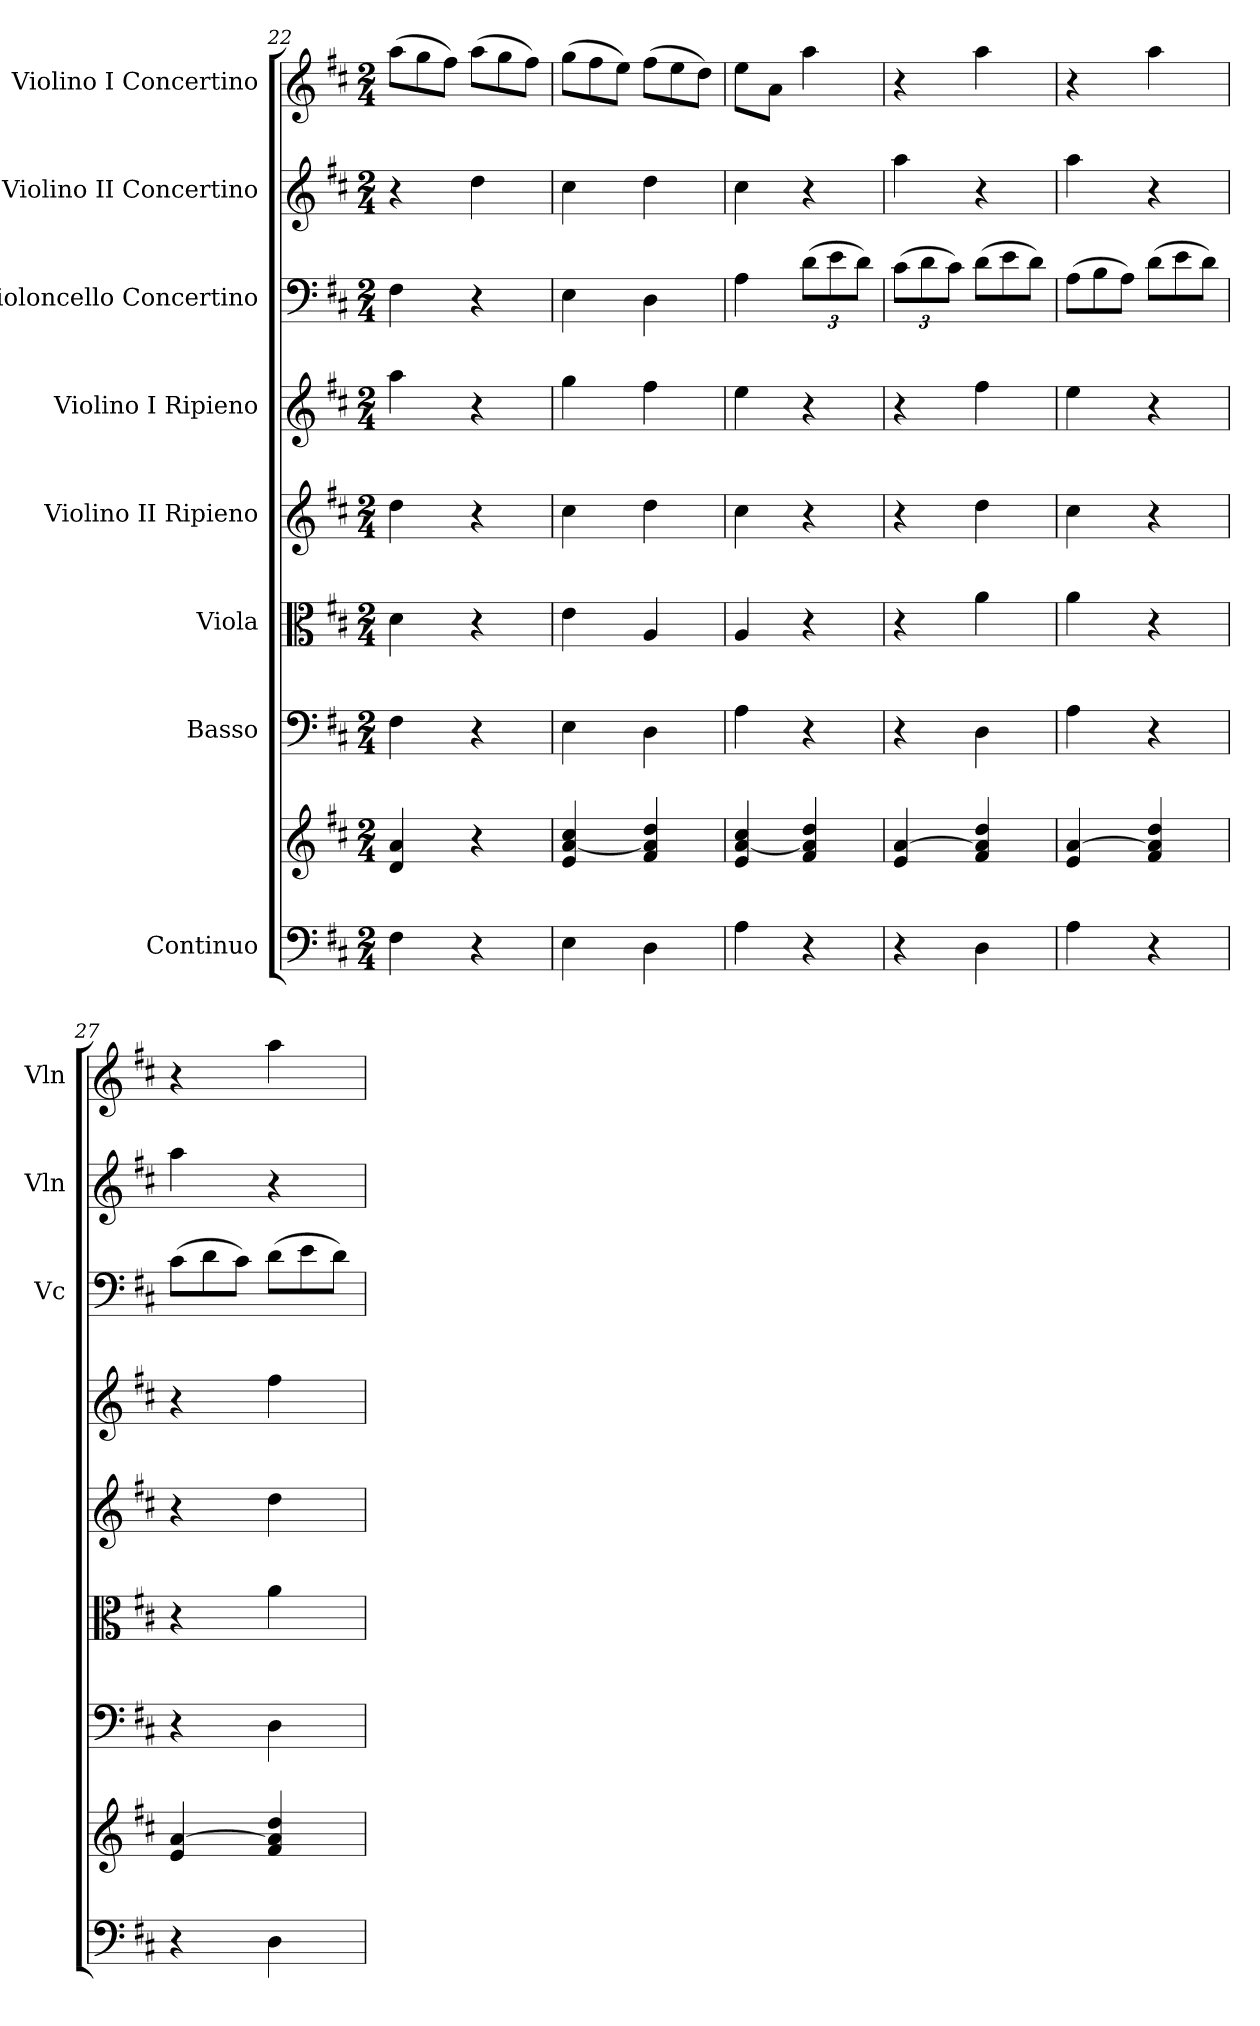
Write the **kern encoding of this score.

**kern	**kern	**kern	**kern	**kern	**kern	**kern	**kern	**kern
*part8	*part8	*part7	*part6	*part5	*part4	*part3	*part2	*part1
*staff9	*staff8	*staff7	*staff6	*staff5	*staff4	*staff3	*staff2	*staff1
*I"Continuo	*	*I"Basso	*I"Viola	*I"Violino II Ripieno	*I"Violino I Ripieno	*I"Violoncello Concertino	*I"Violino II Concertino	*I"Violino I Concertino
*	*	*	*	*	*	*I'Vc	*I'Vln	*I'Vln
!!LO:LB:g=z
*clefF4	*clefG2	*clefF4	*clefC3	*clefG2	*clefG2	*clefF4	*clefG2	*clefG2
*k[f#c#]	*k[f#c#]	*k[f#c#]	*k[f#c#]	*k[f#c#]	*k[f#c#]	*k[f#c#]	*k[f#c#]	*k[f#c#]
*M2/4	*M2/4	*M2/4	*M2/4	*M2/4	*M2/4	*M2/4	*M2/4	*M2/4
*	*	*	*	*	*	*	*	*Xtuplet
=22	=22	=22	=22	=22	=22	=22	=22	=22
4F#\	4d/ 4a/	4F#\	4d\	4dd\	4aa\	4F#\	4r	(>12aa\L
.	.	.	.	.	.	.	.	12gg\
.	.	.	.	.	.	.	.	12ff#\J)
4r	4r	4r	4r	4r	4r	4r	4dd\	(>12aa\L
.	.	.	.	.	.	.	.	12gg\
.	.	.	.	.	.	.	.	12ff#\J)
=23	=23	=23	=23	=23	=23	=23	=23	=23
4E\	4e/ [4a/ 4cc#/	4E\	4e\	4cc#\	4gg\	4E\	4cc#\	(>12gg\L
.	.	.	.	.	.	.	.	12ff#\
.	.	.	.	.	.	.	.	12ee\J)
4D\	4f#/ 4a/] 4dd/	4D\	4A/	4dd\	4ff#\	4D\	4dd\	(>12ff#\L
.	.	.	.	.	.	.	.	12ee\
.	.	.	.	.	.	.	.	12dd\J)
=24	=24	=24	=24	=24	=24	=24	=24	=24
4A\	4e/ [4a/ 4cc#/	4A\	4A/	4cc#\	4ee\	4A\	4cc#\	8ee\L
.	.	.	.	.	.	.	.	8a\J
*	*	*	*	*	*	*Xbrackettup	*	*
4r	4f#/ 4a/] 4dd/	4r	4r	4r	4r	(>12d\L	4r	4aa\
.	.	.	.	.	.	12e\	.	.
.	.	.	.	.	.	12d\J)	.	.
=25	=25	=25	=25	=25	=25	=25	=25	=25
4r	4e/ [4a/	4r	4r	4r	4r	(>12c#\L	4aa\	4r
.	.	.	.	.	.	12d\	.	.
.	.	.	.	.	.	12c#\J)	.	.
*	*	*	*	*	*	*Xtuplet	*	*
4D\	4f#/ 4a/] 4dd/	4D\	4a\	4dd\	4ff#\	(>12d\L	4r	4aa\
.	.	.	.	.	.	12e\	.	.
.	.	.	.	.	.	12d\J)	.	.
=26	=26	=26	=26	=26	=26	=26	=26	=26
4A\	4e/ [4a/	4A\	4a\	4cc#\	4ee\	(>12A\L	4aa\	4r
.	.	.	.	.	.	12B\	.	.
.	.	.	.	.	.	12A\J)	.	.
4r	4f#/ 4a/] 4dd/	4r	4r	4r	4r	(>12d\L	4r	4aa\
.	.	.	.	.	.	12e\	.	.
.	.	.	.	.	.	12d\J)	.	.
=27	=27	=27	=27	=27	=27	=27	=27	=27
4r	4e/ [4a/	4r	4r	4r	4r	(>12c#\L	4aa\	4r
.	.	.	.	.	.	12d\	.	.
.	.	.	.	.	.	12c#\J)	.	.
4D\	4f#/ 4a/] 4dd/	4D\	4a\	4dd\	4ff#\	(>12d\L	4r	4aa\
.	.	.	.	.	.	12e\	.	.
.	.	.	.	.	.	12d\J)	.	.
=	=	=	=	=	=	=	=	=
*-	*-	*-	*-	*-	*-	*-	*-	*-
